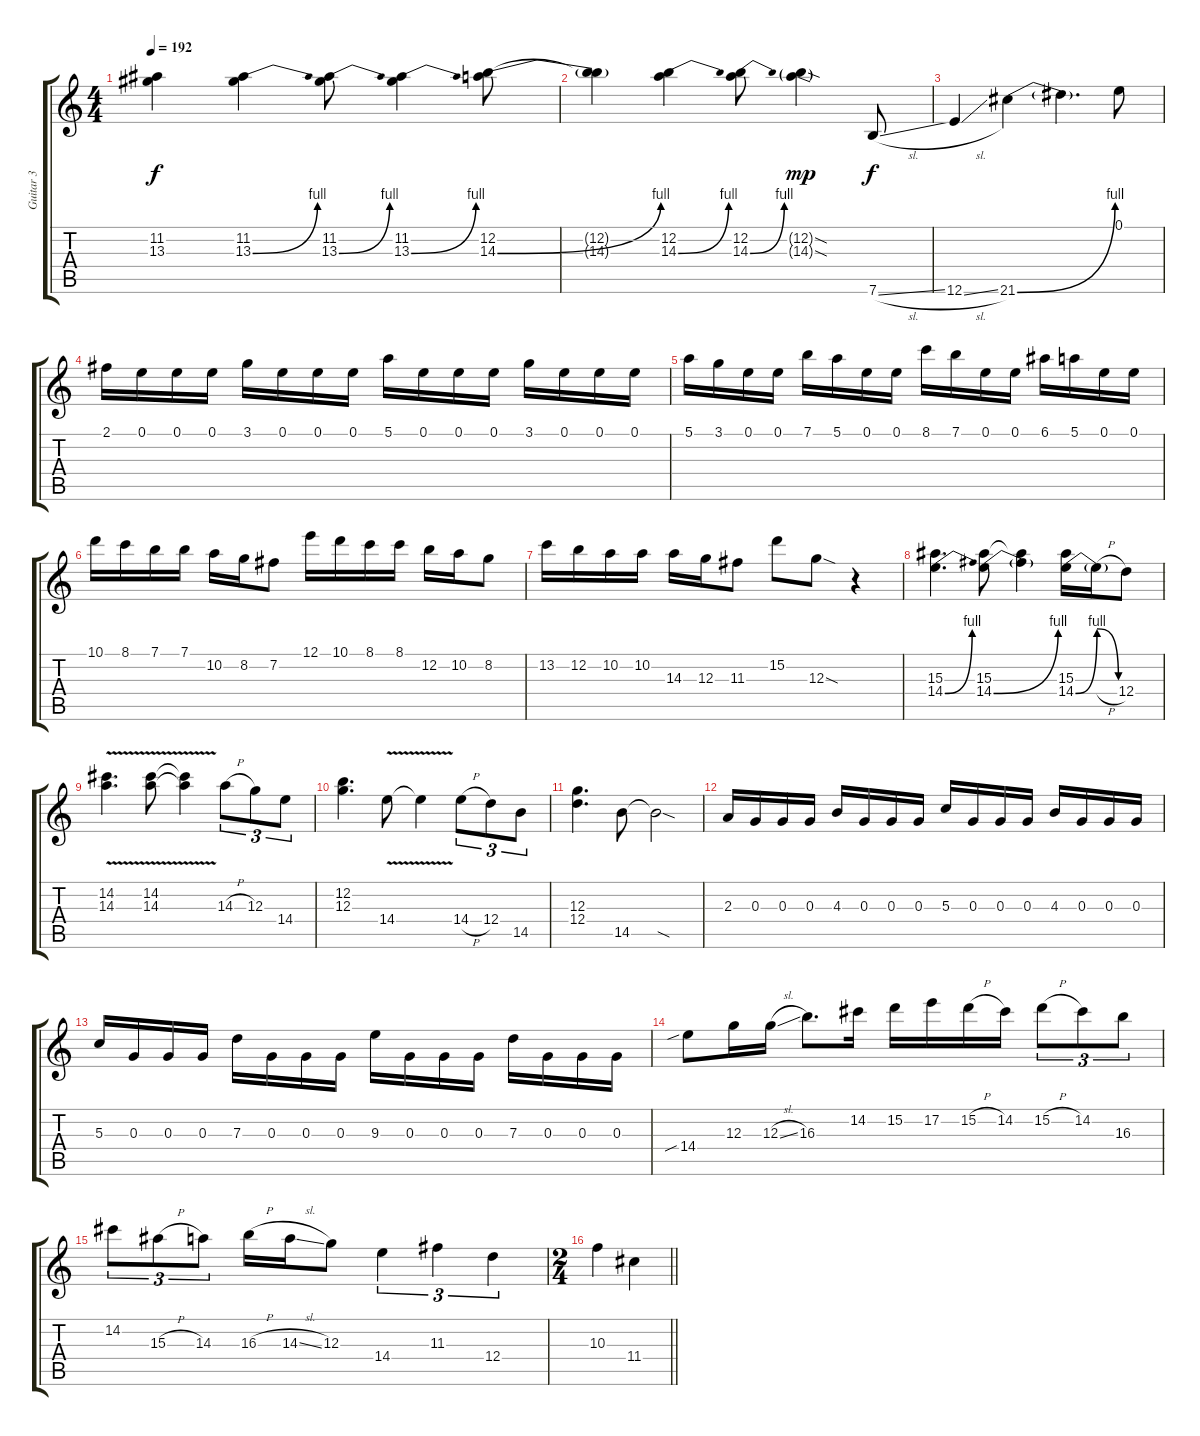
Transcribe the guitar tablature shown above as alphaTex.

\track ("Guitar 3" "Guitar 3") {instrument distortionguitar}
\staff {score tabs}
\tuning (E4 B3 G3 D3 A2 E2) {hide}
\ts (4 4)
\tempo 192
\clef g2
\ks c
(11.2{t} 13.3{t}).4{dy f} (11.2 13.3{be (bend 0 0 60 4)}).4 (11.2 13.3{be (bend 0 0 60 4)}).8 (11.2 13.3{be (bend 0 0 60 4)}).4 (12.2 14.3{be (bend 0 0 60 4)}).8 |
(12.2{t} 14.3{t}).4 (12.2 14.3{be (bend 0 0 60 4)}).4 (12.2 14.3{be (bend 0 0 60 4)}).8 (12.2{sod g} 14.3{sod g}).4{dy mp} 7.6{sl}.8{dy f} |
12.6{sl}.4 21.6{be (bend 0 0 60 4)}.4 21.6{t}.4{d} 0.1.8 |
2.1.16 0.1.16 0.1.16 0.1.16 3.1.16 0.1.16 0.1.16 0.1.16 5.1.16 0.1.16 0.1.16 0.1.16 3.1.16 0.1.16 0.1.16 0.1.16 |
5.1.16 3.1.16 0.1.16 0.1.16 7.1.16 5.1.16 0.1.16 0.1.16 8.1.16 7.1.16 0.1.16 0.1.16 6.1.16 5.1.16 0.1.16 0.1.16 |
10.1.16 8.1.16 7.1.16 7.1.16 10.2.16 8.2.16 7.2.8 12.1.16 10.1.16 8.1.16 8.1.16 12.2.16 10.2.16 8.2.8 |
13.2.16 12.2.16 10.2.16 10.2.16 14.3.16 12.3.16 11.3.8 15.2.8 12.3{sod}.8 r.4 |
(15.3 14.4{be (bend 0 0 60 4)}).4{d} (15.3 14.4{be (bend 0 0 60 4)}).8 (15.3{t} 14.4{t}).4 (15.3 14.4{be (bendrelease 0 0 15 4 15 4 60 0)}).16 14.4{h t}.16 12.4.8 |
(14.2{v} 14.3).4{d} (14.2{v} 14.3{v}).8 (14.2{t} 14.3{t}).4 14.3{h}.8{tu (3 2)} 12.3.8{tu (3 2)} 14.4.8{tu (3 2)} |
(12.2 12.3).4{d} 14.4{v}.8 14.4{t}.4 14.4{h}.8{tu (3 2)} 12.4.8{tu (3 2)} 14.5.8{tu (3 2)} |
(12.3 12.4).4{d} 14.5.8 14.5{sod t}.2 |
2.3.16 0.3.16 0.3.16 0.3.16 4.3.16 0.3.16 0.3.16 0.3.16 5.3.16 0.3.16 0.3.16 0.3.16 4.3.16 0.3.16 0.3.16 0.3.16 |
5.3.16 0.3.16 0.3.16 0.3.16 7.3.16 0.3.16 0.3.16 0.3.16 9.3.16 0.3.16 0.3.16 0.3.16 7.3.16 0.3.16 0.3.16 0.3.16 |
14.4{sib}.8 12.3.16 12.3{sl}.16 16.3.8{d} 14.2.16{beam split} 15.2.16{beam merge} 17.2.16 15.2{h}.16 14.2.16{beam split} 15.2{h}.8{tu (3 2) beam merge} 14.2.8{tu (3 2)} 16.3.8{tu (3 2)} |
14.2.8{tu (3 2)} 15.3{h}.8{tu (3 2)} 14.3.8{tu (3 2)} 16.3{h}.16 14.3{sl}.16 12.3.8 14.4.4{tu (3 2)} 11.3.4{tu (3 2)} 12.4.4{tu (3 2)} |
\ts (2 4)
\barLineRight lightlight
10.3.4 11.4.4
